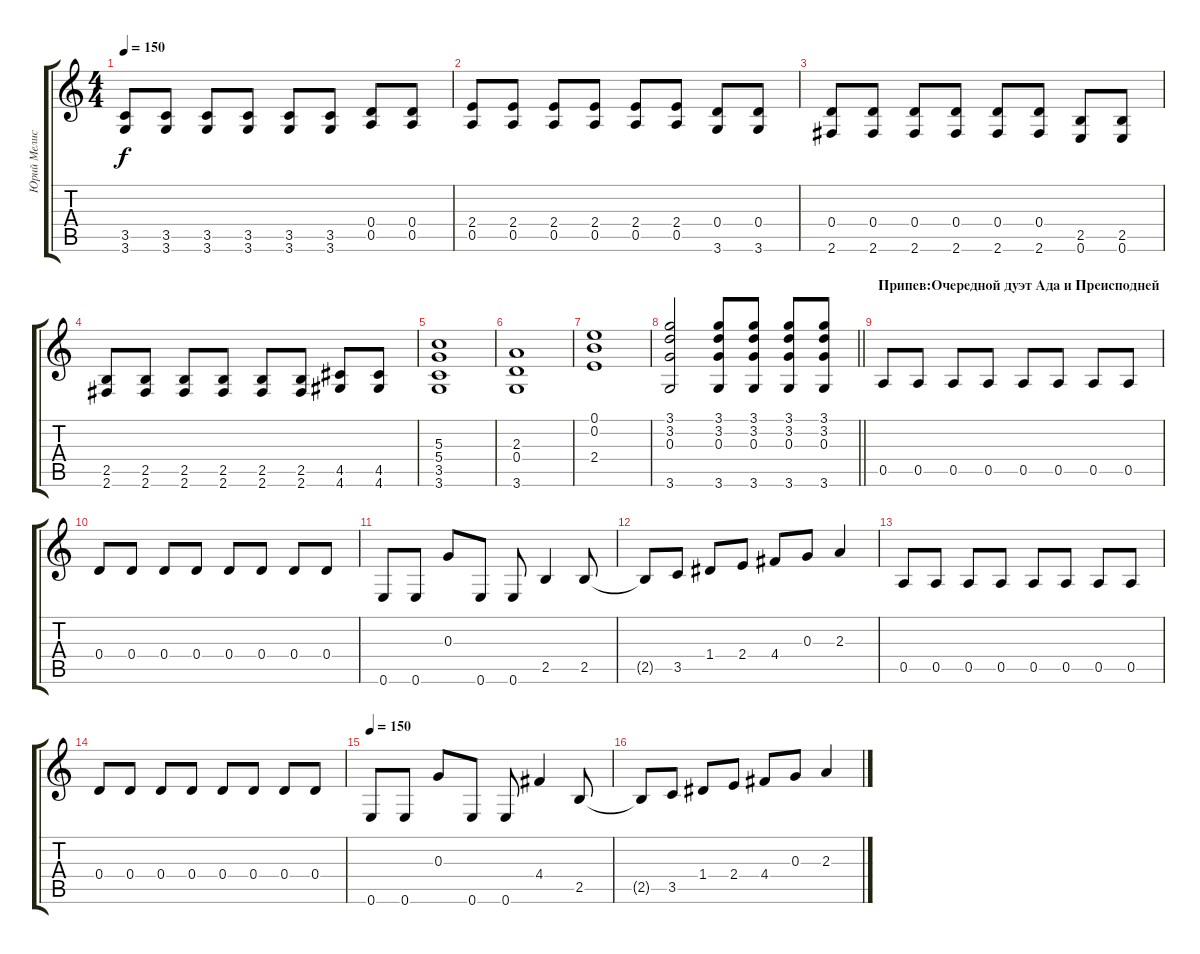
\track ("Юрий Мелисов" "Юрий Мелис") {instrument overdrivenguitar}
\staff {score tabs}
\tuning (E4 B3 G3 D3 A2 E2) {hide}
\ts (4 4)
\tempo 150
\clef g2
\ks c
(3.5 3.6).8{dy f} (3.5 3.6).8 (3.5 3.6).8 (3.5 3.6).8 (3.5 3.6).8 (3.5 3.6).8 (0.4 0.5).8 (0.4 0.5).8 |
(2.4 0.5).8 (2.4 0.5).8 (2.4 0.5).8 (2.4 0.5).8 (2.4 0.5).8 (2.4 0.5).8 (0.4 3.6).8 (0.4 3.6).8 |
(0.4 2.6).8 (0.4 2.6).8 (0.4 2.6).8 (0.4 2.6).8 (0.4 2.6).8 (0.4 2.6).8 (2.5 0.6).8 (2.5 0.6).8 |
(2.5 2.6).8 (2.5 2.6).8 (2.5 2.6).8 (2.5 2.6).8 (2.5 2.6).8 (2.5 2.6).8 (4.5 4.6).8 (4.5 4.6).8 |
(5.3 5.4 3.5 3.6).1 |
(2.3 0.4 3.6).1 |
(0.1 0.2 2.4).1 |
\barLineRight lightlight
(3.1 3.2 0.3 3.6).2 (3.1 3.2 0.3 3.6).8 (3.1 3.2 0.3 3.6).8 (3.1 3.2 0.3 3.6).8 (3.1 3.2 0.3 3.6).8 |
\section ("" "Припев:Очередной дуэт Ада и Преисподней")
0.5.8 0.5.8 0.5.8 0.5.8 0.5.8 0.5.8 0.5.8 0.5.8 |
0.4.8 0.4.8 0.4.8 0.4.8 0.4.8 0.4.8 0.4.8 0.4.8 |
0.6.8 0.6.8 0.3.8 0.6.8 0.6.8 2.5.4 2.5.8 |
2.5{t}.8 3.5.8 1.4.8 2.4.8 4.4.8 0.3.8 2.3.4 |
0.5.8 0.5.8 0.5.8 0.5.8 0.5.8 0.5.8 0.5.8 0.5.8 |
0.4.8 0.4.8 0.4.8 0.4.8 0.4.8 0.4.8 0.4.8 0.4.8 |
\tempo 150
0.6.8 0.6.8 0.3.8 0.6.8 0.6.8 4.4.4 2.5.8 |
2.5{t}.8 3.5.8 1.4.8 2.4.8 4.4.8 0.3.8 2.3.4
